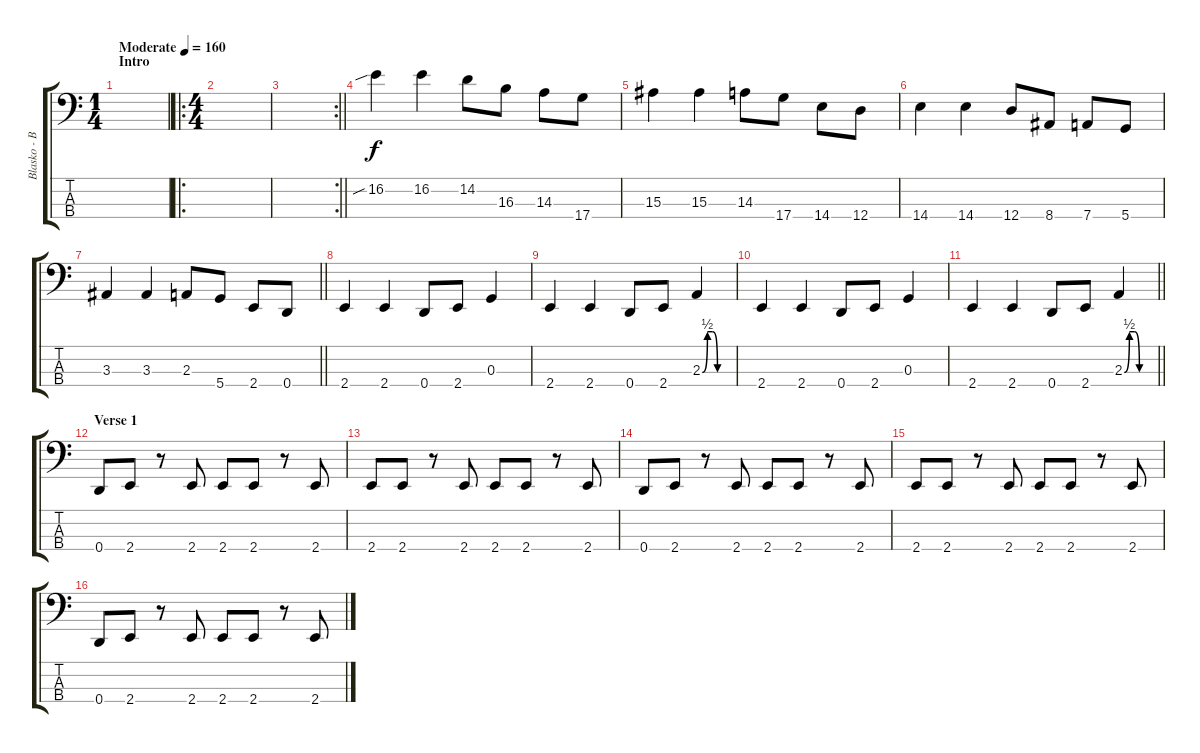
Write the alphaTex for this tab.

\track ("Blasko - Bass Guitar Pan" "Blasko - B") {instrument electricbassfinger}
\staff {score tabs}
\tuning (F2 C2 G1 D1) {hide}
\ts (1 4)
\section ("" "Intro")
\tempo (160 "Moderate")
\clef f4
\ks c
|
\ro
\ts (4 4)
|
\rc 2
\barLineRight lightlight
|
\section ("" "")
16.2{sib}.4 16.2.4 14.2.8 16.3.8 14.3.8 17.4.8 |
15.3.4 15.3.4 14.3.8 17.4.8 14.4.8 12.4.8 |
14.4.4 14.4.4 12.4.8 8.4.8 7.4.8 5.4.8 |
\barLineRight lightlight
3.3.4 3.3.4 2.3.8 5.4.8 2.4.8 0.4.8 |
\section ("" "")
2.4.4 2.4.4 0.4.8 2.4.8 0.3.4 |
2.4.4 2.4.4 0.4.8 2.4.8 2.3{be (custom 0 0 10 2 20 2 30 0 60 0)}.4 |
2.4.4 2.4.4 0.4.8 2.4.8 0.3.4 |
\barLineRight lightlight
2.4.4 2.4.4 0.4.8 2.4.8 2.3{be (custom 0 0 10 2 20 2 30 0 60 0)}.4 |
\section ("" "Verse 1")
0.4.8 2.4.8 r.8 2.4.8 2.4.8 2.4.8 r.8 2.4.8 |
2.4.8 2.4.8 r.8 2.4.8 2.4.8 2.4.8 r.8 2.4.8 |
0.4.8 2.4.8 r.8 2.4.8 2.4.8 2.4.8 r.8 2.4.8 |
2.4.8 2.4.8 r.8 2.4.8 2.4.8 2.4.8 r.8 2.4.8 |
0.4.8 2.4.8 r.8 2.4.8 2.4.8 2.4.8 r.8 2.4.8
